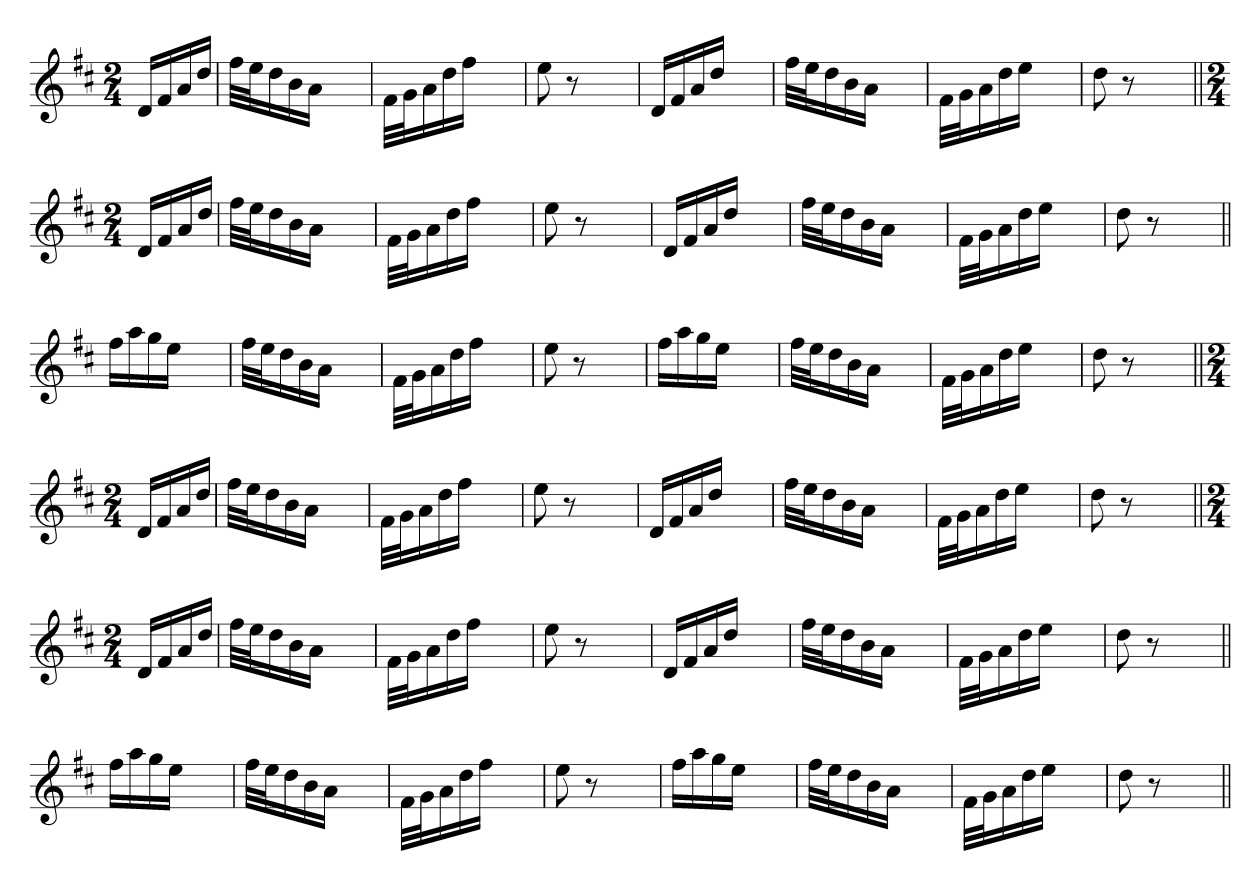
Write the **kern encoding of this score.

**kern
*part1
*staff1
*clefG2
*k[f#c#]
*D:
*M2/4
=1
16dLL
16f#
16a
16ddJJ
=
32ff#LLL
32eeJ
16dd
16b
16aJJ
4ryy
=
32f#LLL
32gJ
16a
16dd
16ff#JJ
4ryy
=
8ee
8r
4ryy
=
16dLL
16f#
16a
16ddJJ
4ryy
=
32ff#LLL
32eeJ
16dd
16b
16aJJ
4ryy
=
32f#LLL
32gJ
16a
16dd
16eeJJ
4ryy
=
8dd
8r
4ryy
=||
*M2/4
16dLL
16f#
16a
16ddJJ
=
32ff#LLL
32eeJ
16dd
16b
16aJJ
4ryy
=
32f#LLL
32gJ
16a
16dd
16ff#JJ
4ryy
=
8ee
8r
4ryy
=
16dLL
16f#
16a
16ddJJ
4ryy
=
32ff#LLL
32eeJ
16dd
16b
16aJJ
4ryy
=
32f#LLL
32gJ
16a
16dd
16eeJJ
4ryy
=
8dd
8r
4ryy
=||
16ff#LL
16aa
16gg
16eeJJ
4ryy
=
32ff#LLL
32eeJ
16dd
16b
16aJJ
4ryy
=
32f#LLL
32gJ
16a
16dd
16ff#JJ
4ryy
=
8ee
8r
4ryy
=
16ff#LL
16aa
16gg
16eeJJ
4ryy
=
32ff#LLL
32eeJ
16dd
16b
16aJJ
4ryy
=
32f#LLL
32gJ
16a
16dd
16eeJJ
4ryy
=
8dd
8r
4ryy
=||
*M2/4
16dLL
16f#
16a
16ddJJ
=
32ff#LLL
32eeJ
16dd
16b
16aJJ
4ryy
=
32f#LLL
32gJ
16a
16dd
16ff#JJ
4ryy
=
8ee
8r
4ryy
=
16dLL
16f#
16a
16ddJJ
4ryy
=
32ff#LLL
32eeJ
16dd
16b
16aJJ
4ryy
=
32f#LLL
32gJ
16a
16dd
16eeJJ
4ryy
=
8dd
8r
4ryy
=||
*M2/4
16dLL
16f#
16a
16ddJJ
=
32ff#LLL
32eeJ
16dd
16b
16aJJ
4ryy
=
32f#LLL
32gJ
16a
16dd
16ff#JJ
4ryy
=
8ee
8r
4ryy
=
16dLL
16f#
16a
16ddJJ
4ryy
=
32ff#LLL
32eeJ
16dd
16b
16aJJ
4ryy
=
32f#LLL
32gJ
16a
16dd
16eeJJ
4ryy
=
8dd
8r
4ryy
=||
16ff#LL
16aa
16gg
16eeJJ
4ryy
=
32ff#LLL
32eeJ
16dd
16b
16aJJ
4ryy
=
32f#LLL
32gJ
16a
16dd
16ff#JJ
4ryy
=
8ee
8r
4ryy
=
16ff#LL
16aa
16gg
16eeJJ
4ryy
=
32ff#LLL
32eeJ
16dd
16b
16aJJ
4ryy
=
32f#LLL
32gJ
16a
16dd
16eeJJ
4ryy
=
8dd
8r
4ryy
=||
*-
